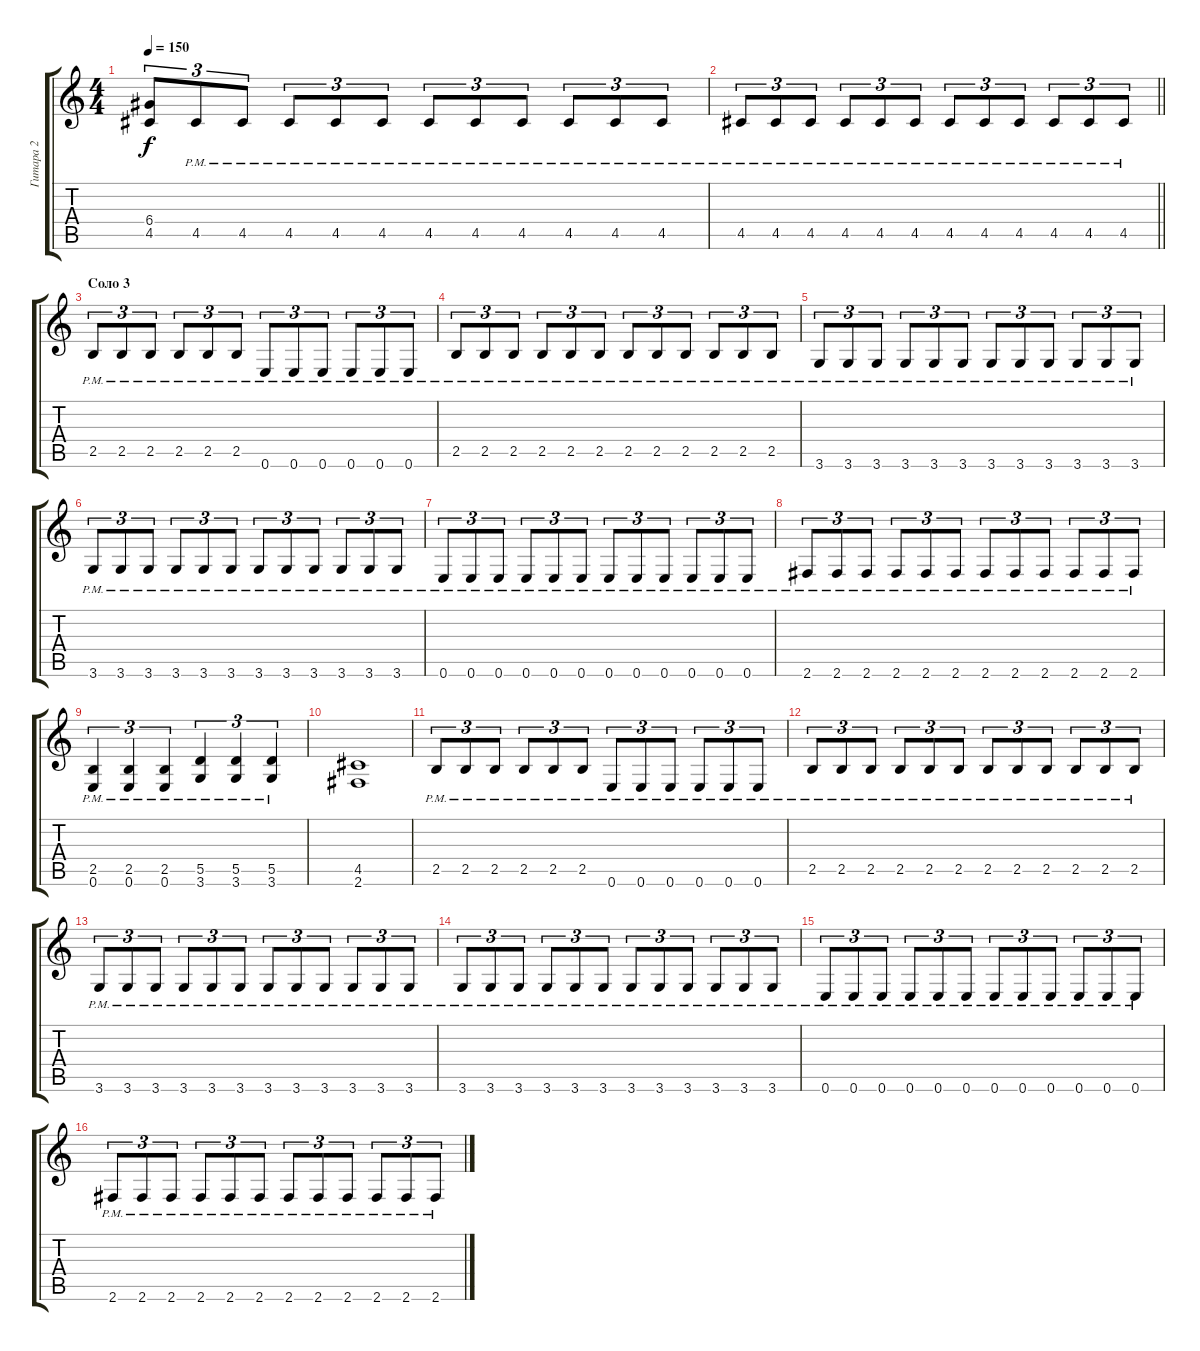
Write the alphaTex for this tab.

\track ("Гитара 2" "Гитара 2") {instrument distortionguitar}
\staff {score tabs}
\tuning (E4 B3 G3 D3 A2 E2) {hide}
\ts (4 4)
\tempo 150
\clef g2
\ks c
(6.4 4.5).8{tu (3 2) dy f} 4.5{pm}.8{tu (3 2)} 4.5{pm}.8{tu (3 2)} 4.5{pm}.8{tu (3 2)} 4.5{pm}.8{tu (3 2)} 4.5{pm}.8{tu (3 2)} 4.5{pm}.8{tu (3 2)} 4.5{pm}.8{tu (3 2)} 4.5{pm}.8{tu (3 2)} 4.5{pm}.8{tu (3 2)} 4.5{pm}.8{tu (3 2)} 4.5{pm}.8{tu (3 2)} |
\barLineRight lightlight
4.5{pm}.8{tu (3 2)} 4.5{pm}.8{tu (3 2)} 4.5{pm}.8{tu (3 2)} 4.5{pm}.8{tu (3 2)} 4.5{pm}.8{tu (3 2)} 4.5{pm}.8{tu (3 2)} 4.5{pm}.8{tu (3 2)} 4.5{pm}.8{tu (3 2)} 4.5{pm}.8{tu (3 2)} 4.5{pm}.8{tu (3 2)} 4.5{pm}.8{tu (3 2)} 4.5{pm}.8{tu (3 2)} |
\section ("" "Соло 3")
2.5{pm}.8{tu (3 2)} 2.5{pm}.8{tu (3 2)} 2.5{pm}.8{tu (3 2)} 2.5{pm}.8{tu (3 2)} 2.5{pm}.8{tu (3 2)} 2.5{pm}.8{tu (3 2)} 0.6{pm}.8{tu (3 2)} 0.6{pm}.8{tu (3 2)} 0.6{pm}.8{tu (3 2)} 0.6{pm}.8{tu (3 2)} 0.6{pm}.8{tu (3 2)} 0.6{pm}.8{tu (3 2)} |
2.5{pm}.8{tu (3 2)} 2.5{pm}.8{tu (3 2)} 2.5{pm}.8{tu (3 2)} 2.5{pm}.8{tu (3 2)} 2.5{pm}.8{tu (3 2)} 2.5{pm}.8{tu (3 2)} 2.5{pm}.8{tu (3 2)} 2.5{pm}.8{tu (3 2)} 2.5{pm}.8{tu (3 2)} 2.5{pm}.8{tu (3 2)} 2.5{pm}.8{tu (3 2)} 2.5{pm}.8{tu (3 2)} |
3.6{pm}.8{tu (3 2)} 3.6{pm}.8{tu (3 2)} 3.6{pm}.8{tu (3 2)} 3.6{pm}.8{tu (3 2)} 3.6{pm}.8{tu (3 2)} 3.6{pm}.8{tu (3 2)} 3.6{pm}.8{tu (3 2)} 3.6{pm}.8{tu (3 2)} 3.6{pm}.8{tu (3 2)} 3.6{pm}.8{tu (3 2)} 3.6{pm}.8{tu (3 2)} 3.6{pm}.8{tu (3 2)} |
3.6{pm}.8{tu (3 2)} 3.6{pm}.8{tu (3 2)} 3.6{pm}.8{tu (3 2)} 3.6{pm}.8{tu (3 2)} 3.6{pm}.8{tu (3 2)} 3.6{pm}.8{tu (3 2)} 3.6{pm}.8{tu (3 2)} 3.6{pm}.8{tu (3 2)} 3.6{pm}.8{tu (3 2)} 3.6{pm}.8{tu (3 2)} 3.6{pm}.8{tu (3 2)} 3.6{pm}.8{tu (3 2)} |
0.6{pm}.8{tu (3 2)} 0.6{pm}.8{tu (3 2)} 0.6{pm}.8{tu (3 2)} 0.6{pm}.8{tu (3 2)} 0.6{pm}.8{tu (3 2)} 0.6{pm}.8{tu (3 2)} 0.6{pm}.8{tu (3 2)} 0.6{pm}.8{tu (3 2)} 0.6{pm}.8{tu (3 2)} 0.6{pm}.8{tu (3 2)} 0.6{pm}.8{tu (3 2)} 0.6{pm}.8{tu (3 2)} |
2.6{pm}.8{tu (3 2)} 2.6{pm}.8{tu (3 2)} 2.6{pm}.8{tu (3 2)} 2.6{pm}.8{tu (3 2)} 2.6{pm}.8{tu (3 2)} 2.6{pm}.8{tu (3 2)} 2.6{pm}.8{tu (3 2)} 2.6{pm}.8{tu (3 2)} 2.6{pm}.8{tu (3 2)} 2.6{pm}.8{tu (3 2)} 2.6{pm}.8{tu (3 2)} 2.6{pm}.8{tu (3 2)} |
(2.5{pm} 0.6{pm}).4{tu (3 2)} (2.5{pm} 0.6{pm}).4{tu (3 2)} (2.5{pm} 0.6{pm}).4{tu (3 2)} (5.5{pm} 3.6{pm}).4{tu (3 2)} (5.5{pm} 3.6{pm}).4{tu (3 2)} (5.5{pm} 3.6{pm}).4{tu (3 2)} |
(4.5 2.6).1 |
2.5{pm}.8{tu (3 2)} 2.5{pm}.8{tu (3 2)} 2.5{pm}.8{tu (3 2)} 2.5{pm}.8{tu (3 2)} 2.5{pm}.8{tu (3 2)} 2.5{pm}.8{tu (3 2)} 0.6{pm}.8{tu (3 2)} 0.6{pm}.8{tu (3 2)} 0.6{pm}.8{tu (3 2)} 0.6{pm}.8{tu (3 2)} 0.6{pm}.8{tu (3 2)} 0.6{pm}.8{tu (3 2)} |
2.5{pm}.8{tu (3 2)} 2.5{pm}.8{tu (3 2)} 2.5{pm}.8{tu (3 2)} 2.5{pm}.8{tu (3 2)} 2.5{pm}.8{tu (3 2)} 2.5{pm}.8{tu (3 2)} 2.5{pm}.8{tu (3 2)} 2.5{pm}.8{tu (3 2)} 2.5{pm}.8{tu (3 2)} 2.5{pm}.8{tu (3 2)} 2.5{pm}.8{tu (3 2)} 2.5{pm}.8{tu (3 2)} |
3.6{pm}.8{tu (3 2)} 3.6{pm}.8{tu (3 2)} 3.6{pm}.8{tu (3 2)} 3.6{pm}.8{tu (3 2)} 3.6{pm}.8{tu (3 2)} 3.6{pm}.8{tu (3 2)} 3.6{pm}.8{tu (3 2)} 3.6{pm}.8{tu (3 2)} 3.6{pm}.8{tu (3 2)} 3.6{pm}.8{tu (3 2)} 3.6{pm}.8{tu (3 2)} 3.6{pm}.8{tu (3 2)} |
3.6{pm}.8{tu (3 2)} 3.6{pm}.8{tu (3 2)} 3.6{pm}.8{tu (3 2)} 3.6{pm}.8{tu (3 2)} 3.6{pm}.8{tu (3 2)} 3.6{pm}.8{tu (3 2)} 3.6{pm}.8{tu (3 2)} 3.6{pm}.8{tu (3 2)} 3.6{pm}.8{tu (3 2)} 3.6{pm}.8{tu (3 2)} 3.6{pm}.8{tu (3 2)} 3.6{pm}.8{tu (3 2)} |
0.6{pm}.8{tu (3 2)} 0.6{pm}.8{tu (3 2)} 0.6{pm}.8{tu (3 2)} 0.6{pm}.8{tu (3 2)} 0.6{pm}.8{tu (3 2)} 0.6{pm}.8{tu (3 2)} 0.6{pm}.8{tu (3 2)} 0.6{pm}.8{tu (3 2)} 0.6{pm}.8{tu (3 2)} 0.6{pm}.8{tu (3 2)} 0.6{pm}.8{tu (3 2)} 0.6{pm}.8{tu (3 2)} |
2.6{pm}.8{tu (3 2)} 2.6{pm}.8{tu (3 2)} 2.6{pm}.8{tu (3 2)} 2.6{pm}.8{tu (3 2)} 2.6{pm}.8{tu (3 2)} 2.6{pm}.8{tu (3 2)} 2.6{pm}.8{tu (3 2)} 2.6{pm}.8{tu (3 2)} 2.6{pm}.8{tu (3 2)} 2.6{pm}.8{tu (3 2)} 2.6{pm}.8{tu (3 2)} 2.6{pm}.8{tu (3 2)}
